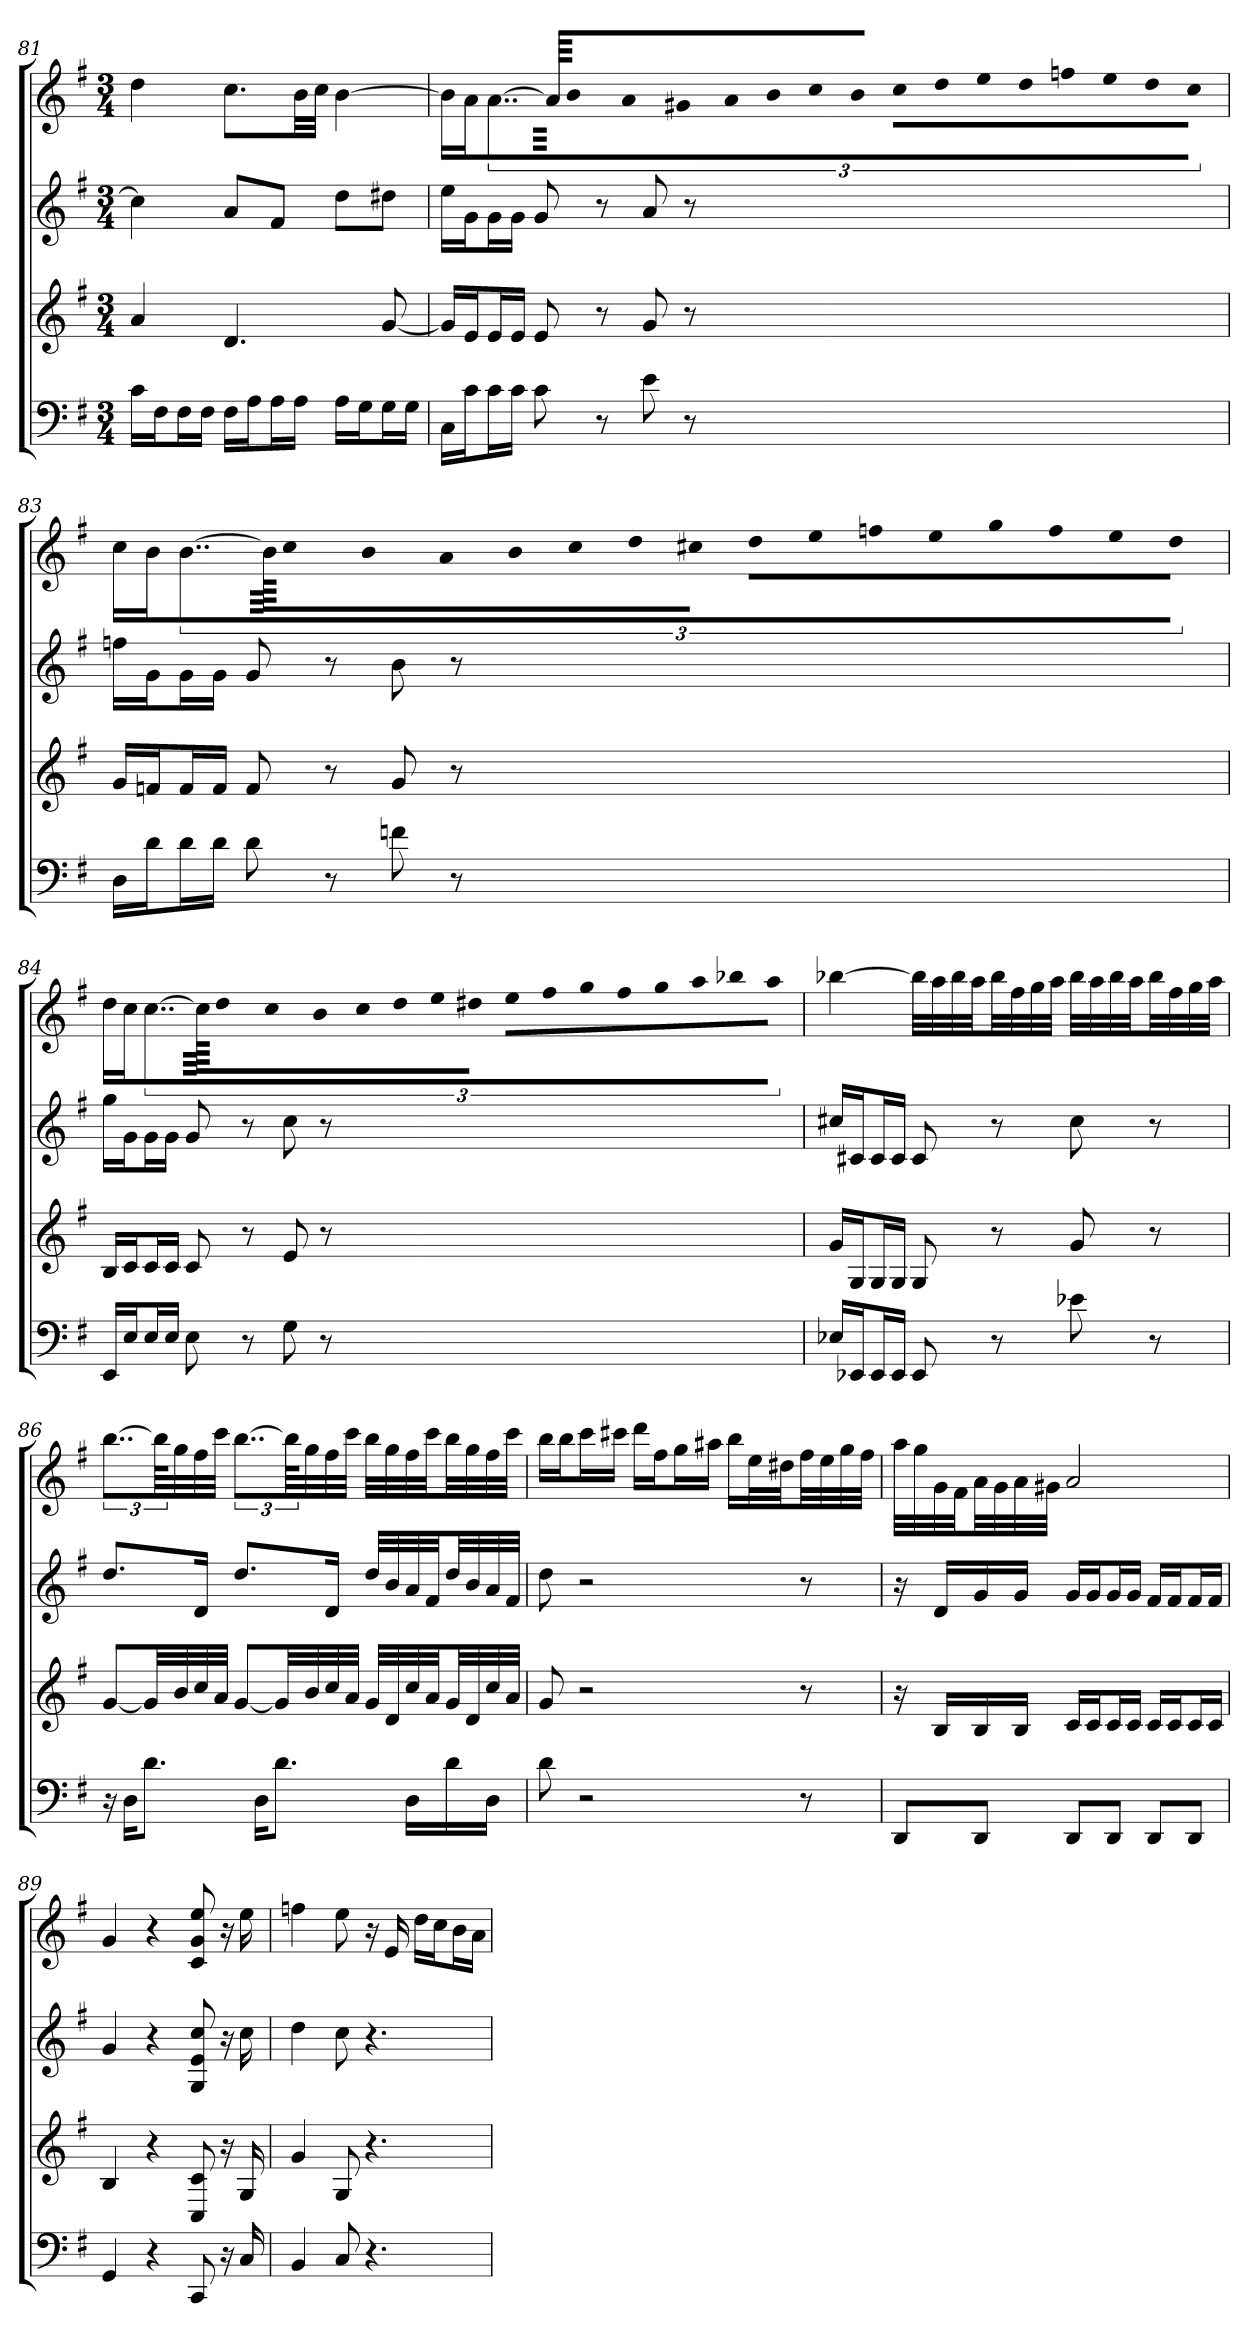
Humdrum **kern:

**kern	**kern	**kern	**kern
*part4	*part3	*part2	*part1
*staff4	*staff3	*staff2	*staff1
*k[f#]	*k[f#]	*k[f#]	*k[f#]
*G:	*G:	*G:	*G:
*M3/4	*M3/4	*M3/4	*M3/4
=81	=81	=81	=81
16cLL	4a	4cc]	4dd
16F#J	.	.	.
16F#L	.	.	.
16F#JJ	.	.	.
16F#LL	4.d	8aL	8.ccL
16AJ	.	.	.
16AL	.	8f#J	.
16AJJ	.	.	32bLL
.	.	.	32ccJJJ
16ALL	.	8ddL	[4b
16GJ	.	.	.
16GL	[8g	8dd#XJ	.
16GJJ	.	.	.
=82	=82	=82	=82
16CLL	16gLL]	16eeLL	16bLL]
16cJ	16eJ	16gJ	16aJ
16cL	16eL	16gL	[12..aJ
16cJJ	16eJJ	16gJJ	.
8c	8e	8g	.
.	.	.	96aKLLL]
.	.	.	32b
.	.	.	32a
.	.	.	32g#XJJ
8r	8r	8r	32aLL
.	.	.	32b
.	.	.	32cc
.	.	.	32bJJJ
8e	8g	8a	32ccLLL
.	.	.	32dd
.	.	.	32ee
.	.	.	32ddJJ
8r	8r	8r	32ffnLL
.	.	.	32ee
.	.	.	32dd
.	.	.	32ccJJJ
=83	=83	=83	=83
16DLL	16gLL	16ffnLL	16ccLL
16dJ	16fnJ	16gJ	16bJ
16dL	16fL	16gL	[12..bJ
16dJJ	16fJJ	16gJJ	.
8d	8f	8g	.
.	.	.	96bKLLL]
.	.	.	32cc
.	.	.	32b
.	.	.	32aJJ
8r	8r	8r	32bLL
.	.	.	32cc
.	.	.	32dd
.	.	.	32cc#XJJJ
8fn	8g	8b	32ddLLL
.	.	.	32ee
.	.	.	32ffn
.	.	.	32eeJJ
8r	8r	8r	32ggLL
.	.	.	32ff
.	.	.	32ee
.	.	.	32ddJJJ
=84	=84	=84	=84
16EELL	16BLL	16ggLL	16ddLL
16EJ	16cJ	16gJ	16ccJ
16EL	16cL	16gL	[12..ccJ
16EJJ	16cJJ	16gJJ	.
8E	8c	8g	.
.	.	.	96ccKLLL]
.	.	.	32dd
.	.	.	32cc
.	.	.	32bJJ
8r	8r	8r	32ccLL
.	.	.	32dd
.	.	.	32ee
.	.	.	32dd#XJJJ
8G	8e	8cc	32eeLLL
.	.	.	32ff#
.	.	.	32gg
.	.	.	32ff#JJ
8r	8r	8r	32ggLL
.	.	.	32aa
.	.	.	32bb-X
.	.	.	32aaJJJ
=85	=85	=85	=85
16E-XLL	16gLL	16cc#XLL	[4bb-X
16EE-XJ	16GJ	16c#XJ	.
16EE-L	16GL	16c#L	.
16EE-JJ	16GJJ	16c#JJ	.
8EE-	8G	8c#	32bb-LLL]
.	.	.	32aa
.	.	.	32bb-
.	.	.	32aaJJ
8r	8r	8r	32bb-LL
.	.	.	32ff#
.	.	.	32gg
.	.	.	32aaJJJ
8e-X	8g	8cc#	32bb-LLL
.	.	.	32aa
.	.	.	32bb-
.	.	.	32aaJJ
8r	8r	8r	32bb-LL
.	.	.	32ff#
.	.	.	32gg
.	.	.	32aaJJJ
=86	=86	=86	=86
16r	[8gL	8.ddL	[12..bbL
16DKL	.	.	.
8.dJ	32gLL]	.	.
.	.	.	96bbKLL]
.	32b	.	32gg
.	32cc	16dJk	32ff#
.	32aJJJ	.	32cccJJJ
.	[8gL	8.ddL	[12..bbL
16DKL	.	.	.
8.dJ	32gLL]	.	.
.	.	.	96bbKLL]
.	32b	.	32gg
.	32cc	16dJk	32ff#
.	32aJJJ	.	32cccJJJ
.	32gLLL	32ddLLL	32bbLLL
.	32d	32b	32gg
16DLL	32cc	32a	32ff#
.	32aJJ	32f#JJ	32cccJJ
16d	32gLL	32ddLL	32bbLL
.	32d	32b	32gg
16DJJ	32cc	32a	32ff#
.	32aJJJ	32f#JJJ	32cccJJJ
=87	=87	=87	=87
8d	8g	8dd	16bbLL
.	.	.	16bbJ
2r	2r	2r	16cccL
.	.	.	16ccc#XJJ
.	.	.	16dddLL
.	.	.	16ff#J
.	.	.	16ggL
.	.	.	16aa#XJJ
.	.	.	16bbLL
.	.	.	32eeL
.	.	.	32dd#XJJ
8r	8r	8r	32ff#LL
.	.	.	32ee
.	.	.	32gg
.	.	.	32ff#JJJ
=88	=88	=88	=88
8DDL	16r	16r	32aaLLL
.	.	.	32gg
.	16BLL	16dLL	32g
.	.	.	32f#JJ
8DDJ	16B	16g	32aLL
.	.	.	32g
.	16BJJ	16gJJ	32a
.	.	.	32g#XJJJ
8DDL	16cLL	16gLL	2a
.	16cJ	16gJ	.
8DDJ	16cL	16gL	.
.	16cJJ	16gJJ	.
8DDL	16cLL	16f#LL	.
.	16cJ	16f#J	.
8DDJ	16cL	16f#L	.
.	16cJJ	16f#JJ	.
=89	=89	=89	=89
4GG	4B	4g	4g
4r	4r	4r	4r
8CC	8C 8c	8G 8e 8cc	8c 8g 8ee
16r	16r	16r	16r
16C	16G	16cc	16ee
=90	=90	=90	=90
4BB	4g	4dd	4ffn
8C	8G	8cc	8ee
4.r	4.r	4.r	16r
.	.	.	16e
.	.	.	16ddLL
.	.	.	16ccJ
.	.	.	16bL
.	.	.	16aJJ
=	=	=	=
*-	*-	*-	*-
